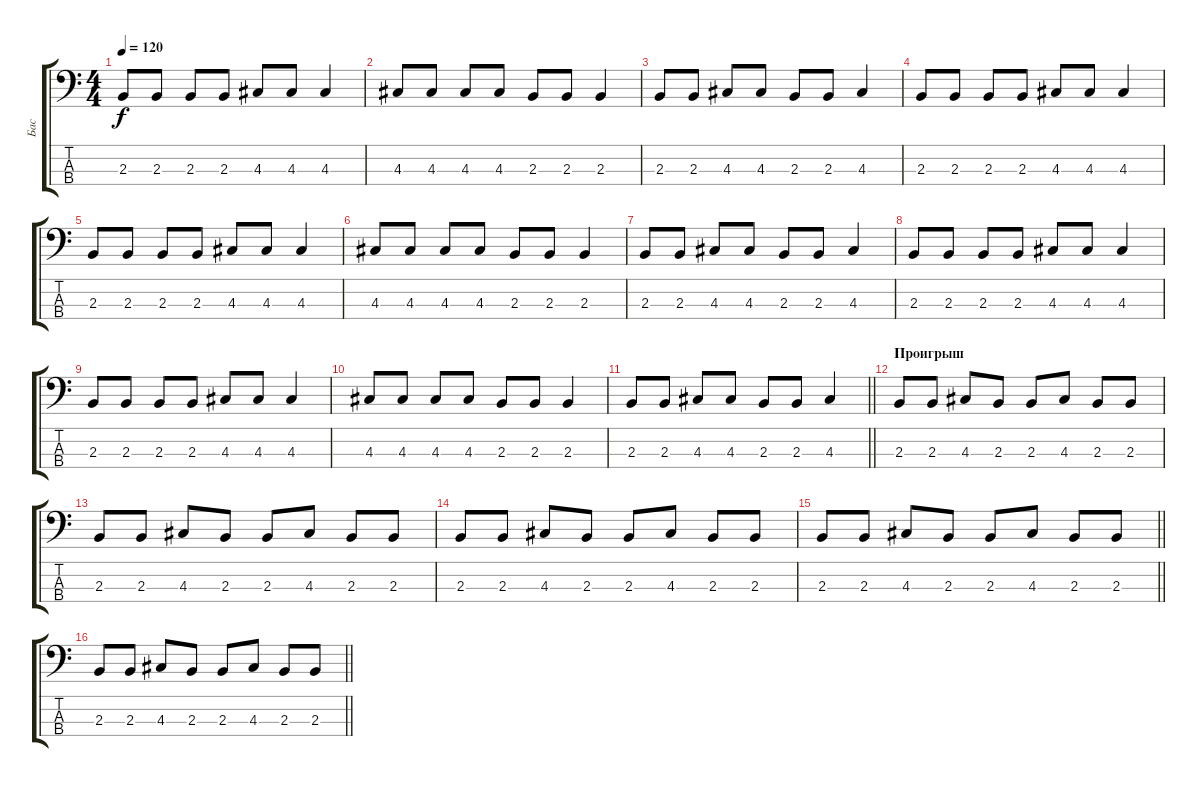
\track ("Бас" "Бас") {instrument electricbassfinger}
\staff {score tabs}
\tuning (G2 D2 A1 E1) {hide}
\ts (4 4)
\tempo 120
\clef f4
\ks c
2.3.8{dy f} 2.3.8 2.3.8 2.3.8 4.3.8 4.3.8 4.3.4 |
4.3.8 4.3.8 4.3.8 4.3.8 2.3.8 2.3.8 2.3.4 |
2.3.8 2.3.8 4.3.8 4.3.8 2.3.8 2.3.8 4.3.4 |
2.3.8 2.3.8 2.3.8 2.3.8 4.3.8 4.3.8 4.3.4 |
2.3.8 2.3.8 2.3.8 2.3.8 4.3.8 4.3.8 4.3.4 |
4.3.8 4.3.8 4.3.8 4.3.8 2.3.8 2.3.8 2.3.4 |
2.3.8 2.3.8 4.3.8 4.3.8 2.3.8 2.3.8 4.3.4 |
2.3.8 2.3.8 2.3.8 2.3.8 4.3.8 4.3.8 4.3.4 |
2.3.8 2.3.8 2.3.8 2.3.8 4.3.8 4.3.8 4.3.4 |
4.3.8 4.3.8 4.3.8 4.3.8 2.3.8 2.3.8 2.3.4 |
\barLineRight lightlight
2.3.8 2.3.8 4.3.8 4.3.8 2.3.8 2.3.8 4.3.4 |
\section ("" "Проигрыш")
2.3.8 2.3.8 4.3.8 2.3.8 2.3.8 4.3.8 2.3.8 2.3.8 |
2.3.8 2.3.8 4.3.8 2.3.8 2.3.8 4.3.8 2.3.8 2.3.8 |
2.3.8 2.3.8 4.3.8 2.3.8 2.3.8 4.3.8 2.3.8 2.3.8 |
\barLineRight lightlight
2.3.8 2.3.8 4.3.8 2.3.8 2.3.8 4.3.8 2.3.8 2.3.8 |
\barLineRight lightlight
2.3.8 2.3.8 4.3.8 2.3.8 2.3.8 4.3.8 2.3.8 2.3.8
